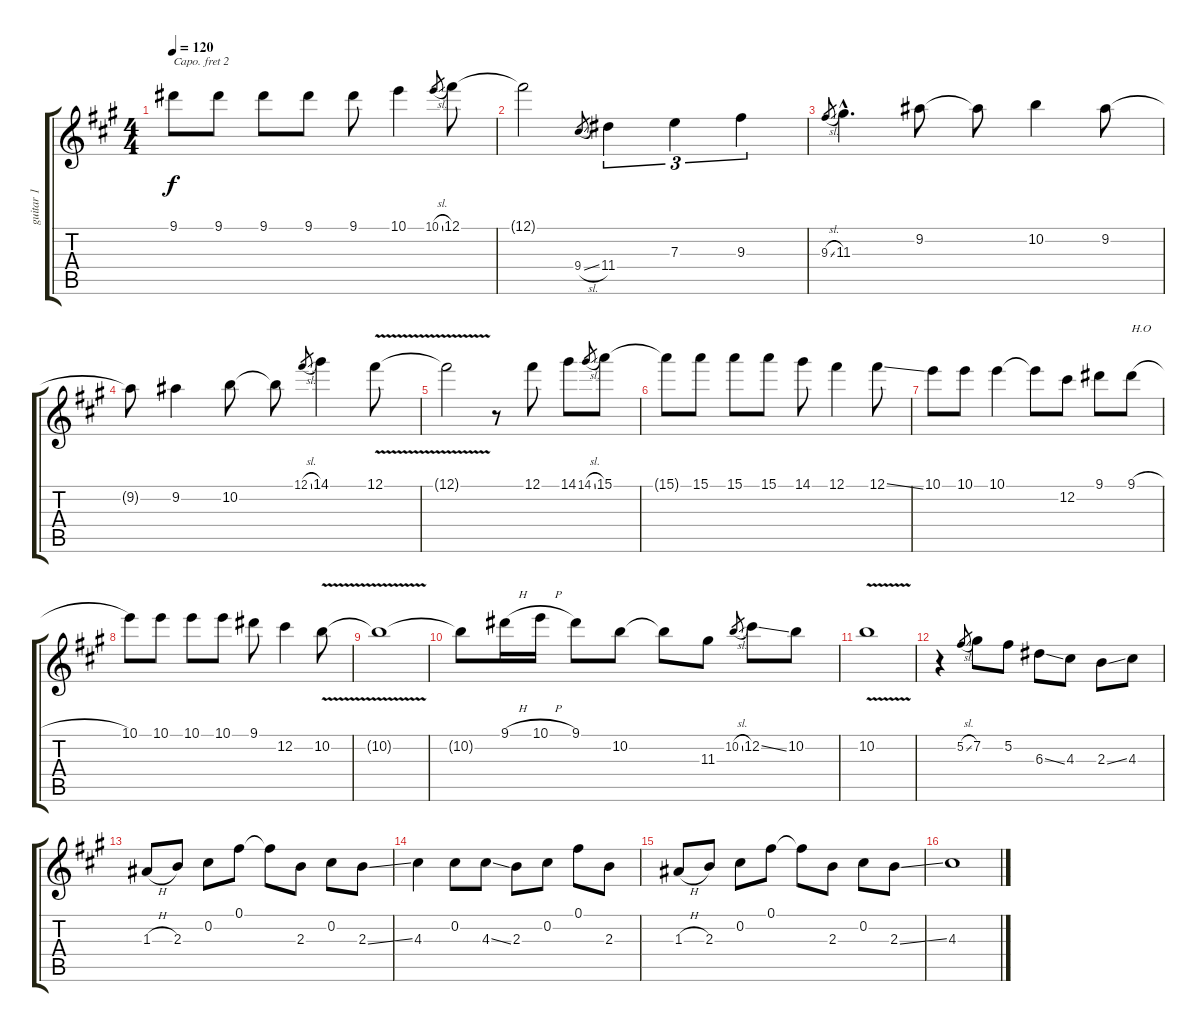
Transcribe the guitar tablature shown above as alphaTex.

\track ("guitar 1" "guitar 1") {instrument acousticguitarsteel}
\staff {score tabs}
\capo 2
\tuning (E4 B3 G3 D3 A2 E2) {hide}
\ts (4 4)
\tempo 120
\clef g2
\ks a
9.1{t}.8{dy f} 9.1.8 9.1.8 9.1.8 9.1.8 10.1.4 10.1{sl}.8{gr} 12.1.8 |
12.1{t}.2 9.4{sl}.8{gr} 11.4.4{tu (3 2)} 7.3.4{tu (3 2)} 9.3.4{tu (3 2)} |
9.3{sl}.8{gr} 11.3{hac}.4{d} 9.2.8 9.2{t}.8 10.2.4 9.2.8 |
9.2{t}.8 9.2.4 10.2.8 10.2{t}.8 12.1{sl}.8{gr} 14.1.4 12.1{v}.8 |
12.1{t}.2 r.8 12.1.8 14.1.8 14.1{sl}.8{gr} 15.1.8 |
15.1{t}.8 15.1.8 15.1.8 15.1.8 14.1.8 12.1.4 12.1{ss}.8 |
10.1.8 10.1.8 10.1.4 10.1{t}.8 12.2.8 9.1.8 9.1{h}.8{txt "H.O"} |
10.1.8 10.1.8 10.1.8 10.1.8 9.1.8 12.2.4 10.2{v}.8 |
10.2{t}.1 |
10.2{t}.8 9.1{h}.16 10.1{h}.16 9.1.8 10.2.8 10.2{t}.8 11.3.8 10.2{sl}.8{gr} 12.2{ss}.8 10.2.8 |
10.2{v}.1 |
r.4 5.2{sl}.8{gr} 7.2.8 5.2.8 6.3{ss}.8 4.3.8 2.3{ss}.8 4.3.8 |
1.3{h}.8 2.3.8 0.2.8 0.1.8 0.1{t}.8 2.3.8 0.2.8 2.3{ss}.8 |
4.3.4 0.2.8 4.3{ss}.8 2.3.8 0.2.8 0.1.8 2.3.8 |
1.3{h}.8 2.3.8 0.2.8 0.1.8 0.1{t}.8 2.3.8 0.2.8 2.3{ss}.8 |
4.3.1
